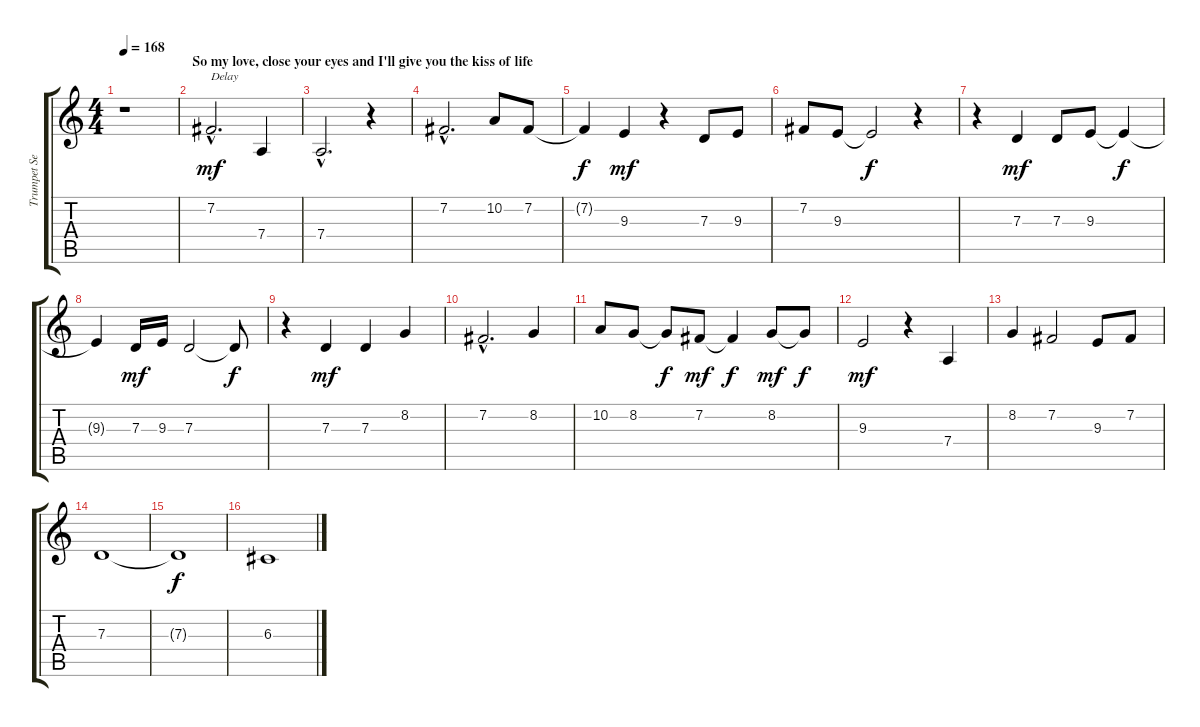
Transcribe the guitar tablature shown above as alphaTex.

\track ("Trumpet Section" "Trumpet Se") {instrument trombone}
\staff {score tabs}
\tuning (E4 B3 G3 D3 A2 E2) {hide}
\ts (4 4)
\tempo 168
\clef g2
\ks c
r.1{dy f} |
\section ("" "So my love, close your eyes and I'll give you the kiss of life")
7.2{hac}.2{d txt "Delay" dy mf volume 12 instrument pad8sweep} 7.4.4 |
7.4{hac}.2{d} r.4 |
7.2{hac}.2{d} 10.2.8 7.2.8 |
7.2{t}.4{dy f} 9.3.4{dy mf} r.4 7.3.8 9.3.8 |
7.2.8 9.3.8 9.3{t}.2{dy f} r.4 |
r.4 7.3.4{dy mf} 7.3.8 9.3.8 9.3{t}.4{dy f} |
9.3{t}.4 7.3.16{dy mf} 9.3.16 7.3.2 7.3{t}.8{dy f} |
r.4 7.3.4{dy mf} 7.3.4 8.2.4 |
7.2{hac}.2{d} 8.2.4 |
10.2.8 8.2.8 8.2{t}.8{dy f} 7.2.8{dy mf} 7.2{t}.4{dy f} 8.2.8{dy mf} 8.2{t}.8{dy f} |
9.3.2{dy mf} r.4 7.4.4 |
8.2.4 7.2.2 9.3.8 7.2.8 |
7.3.1 |
7.3{t}.1{dy f} |
6.3.1
